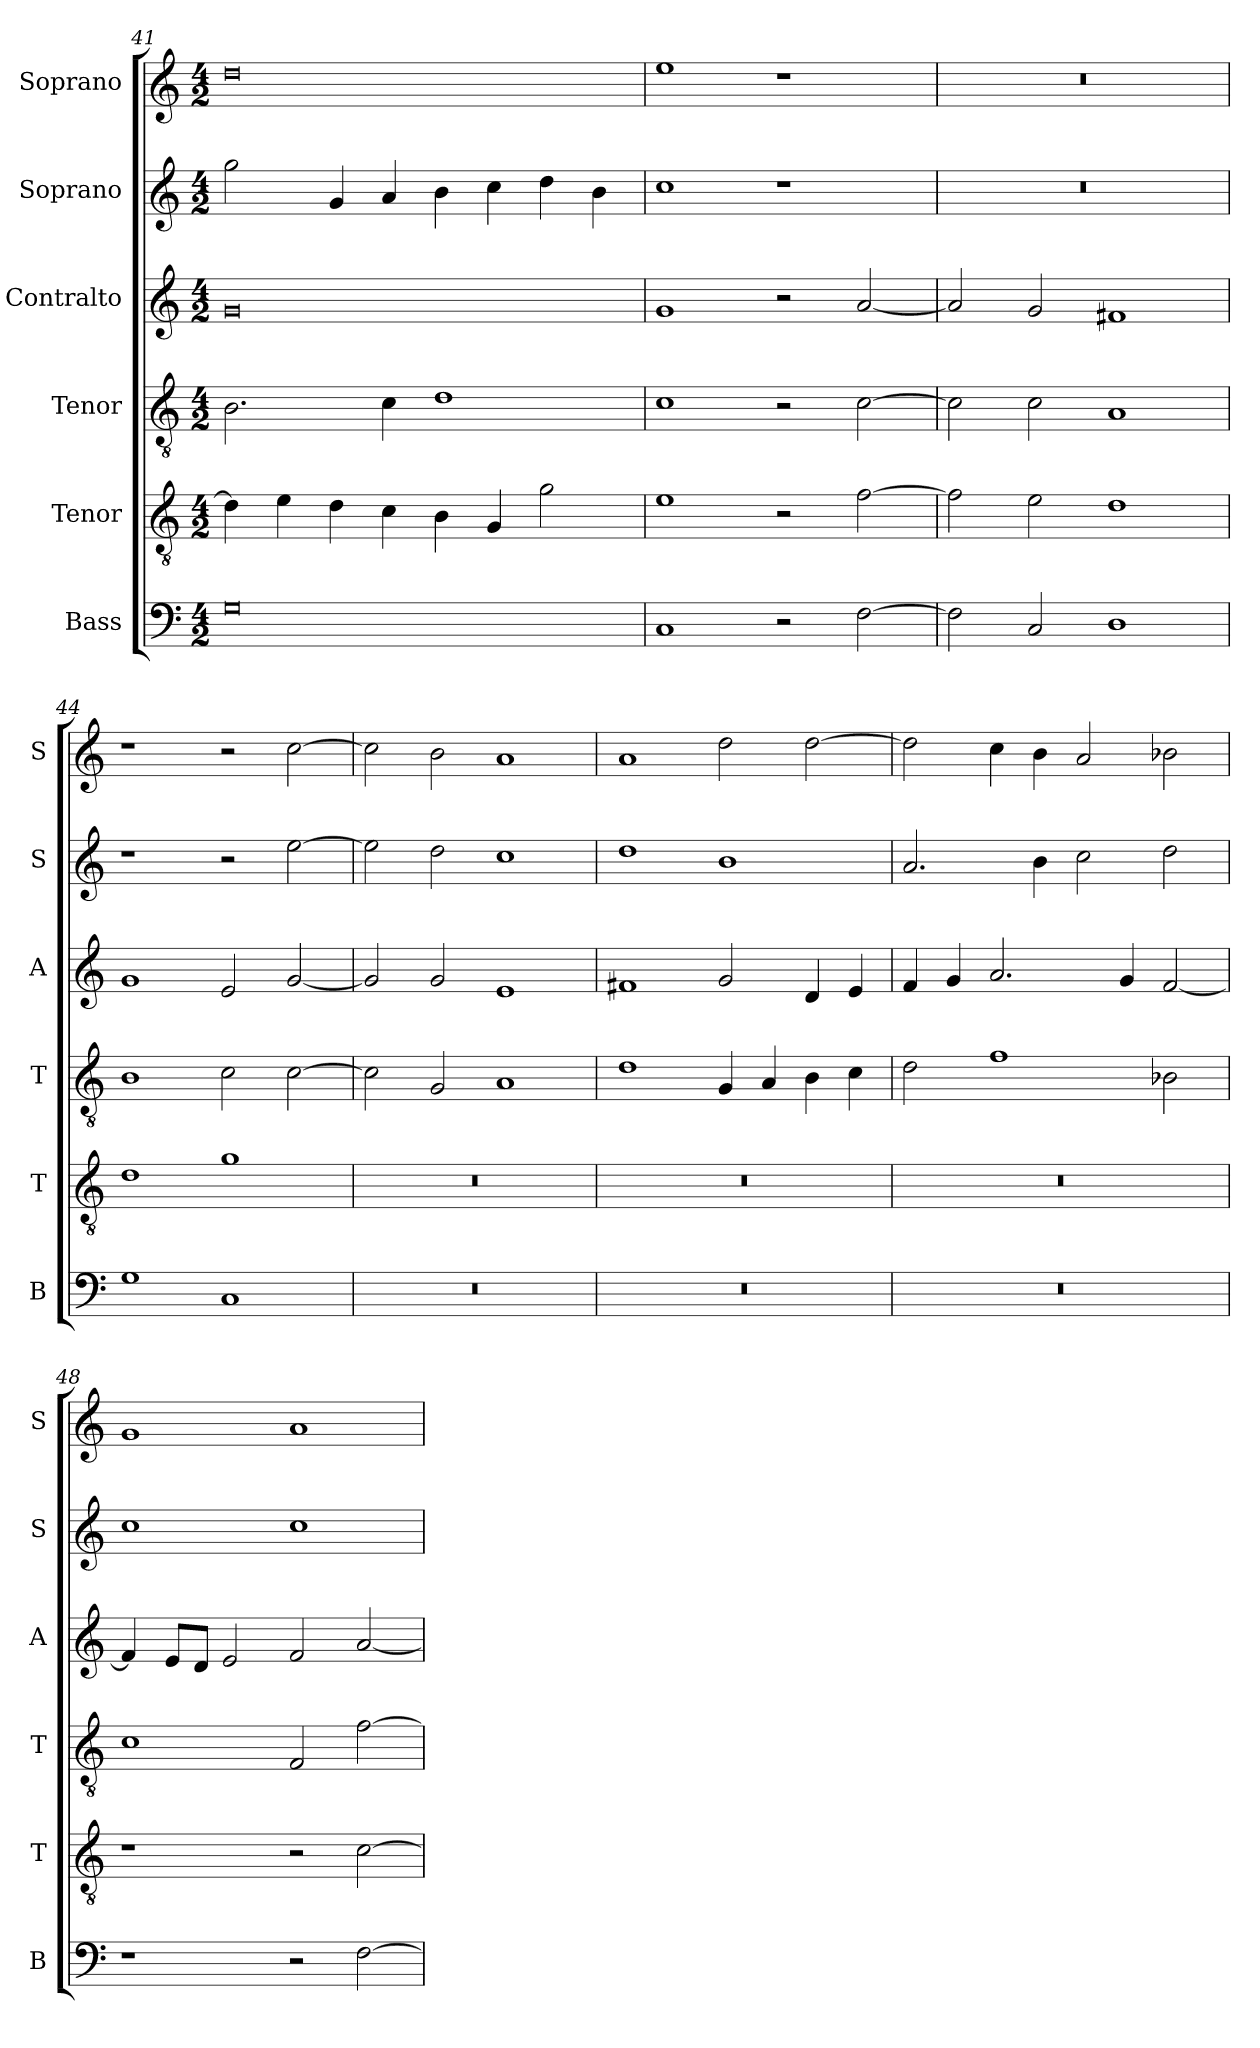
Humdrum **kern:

**kern	**kern	**kern	**kern	**kern	**kern
*part6	*part5	*part4	*part3	*part2	*part1
*staff6	*staff5	*staff4	*staff3	*staff2	*staff1
*I"Bass	*I"Tenor	*I"Tenor	*I"Contralto	*I"Soprano	*I"Soprano
*I'B	*I'T	*I'T	*I'A	*I'S	*I'S
*clefF4	*clefGv2	*clefGv2	*clefG2	*clefG2	*clefG2
*k[]	*k[]	*k[]	*k[]	*k[]	*k[]
*G:mix	*G:mix	*G:mix	*G:mix	*G:mix	*G:mix
*M4/2	*M4/2	*M4/2	*M4/2	*M4/2	*M4/2
=41	=41	=41	=41	=41	=41
0G	4d]	2.B	0g	2gg	0dd
.	4e	.	.	.	.
.	4d	.	.	4g	.
.	4c	4c	.	4a	.
.	4B	1d	.	4b	.
.	4G	.	.	4cc	.
.	2g	.	.	4dd	.
.	.	.	.	4b	.
=42	=42	=42	=42	=42	=42
1C	1e	1c	1g	1cc	1ee
2r	2r	2r	2r	1r	1r
[2F	[2f	[2c	[2a	.	.
=43	=43	=43	=43	=43	=43
2F]	2f]	2c]	2a]	0r	0r
2C	2e	2c	2g	.	.
1D	1d	1A	1f#X	.	.
=44	=44	=44	=44	=44	=44
1G	1d	1B	1g	1r	1r
1C	1g	2c	2e	2r	2r
.	.	[2c	[2g	[2ee	[2cc
=45	=45	=45	=45	=45	=45
0r	0r	2c]	2g]	2ee]	2cc]
.	.	2G	2g	2dd	2b
.	.	1A	1e	1cc	1a
=46	=46	=46	=46	=46	=46
0r	0r	1d	1f#X	1dd	1a
.	.	4G	2g	1b	2dd
.	.	4A	.	.	.
.	.	4B	4d	.	[2dd
.	.	4c	4e	.	.
=47	=47	=47	=47	=47	=47
0r	0r	2d	4f	2.a	2dd]
.	.	.	4g	.	.
.	.	1f	2.a	.	4cc
.	.	.	.	4b	4b
.	.	.	.	2cc	2a
.	.	.	4g	.	.
.	.	2B-X	[2f	2dd	2b-X
=48	=48	=48	=48	=48	=48
1r	1r	1c	4f]	1cc	1g
.	.	.	8e/L	.	.
.	.	.	8d/J	.	.
.	.	.	2e	.	.
2r	2r	2F	2f	1cc	1a
[2F	[2c	[2f	[2a	.	.
=	=	=	=	=	=
*-	*-	*-	*-	*-	*-
